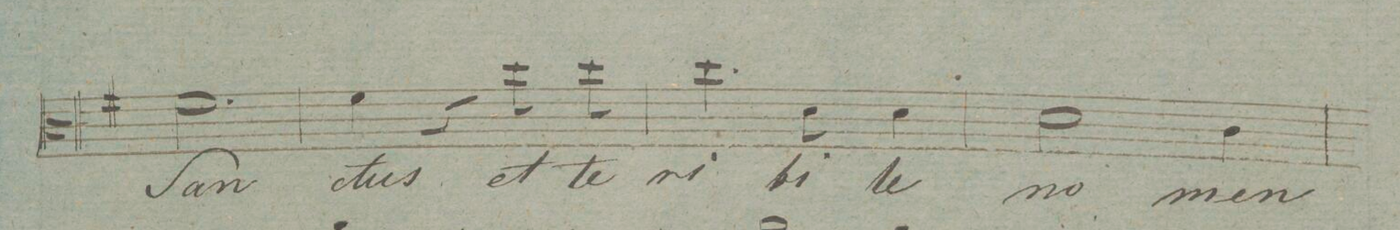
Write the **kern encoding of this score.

**kern	**text	**dynam
*I"Alto.	*	*
*clefC3	*	*
*k[f#]	*	*
*M3/4	*	*
2.f#\	-San-	.
=86	=86	=86
4f#\	-ctus	.
4r	.	.
8dd\	et	.
8dd\	te-	.
=87	=87	=87
4.dd\	-ri-	.
8d\	-bi-	.
4d\	-le	.
=88	=88	=88
2d\	no-	.
4c\	-men	.
=89	=89	=89
*-	*-	*-
